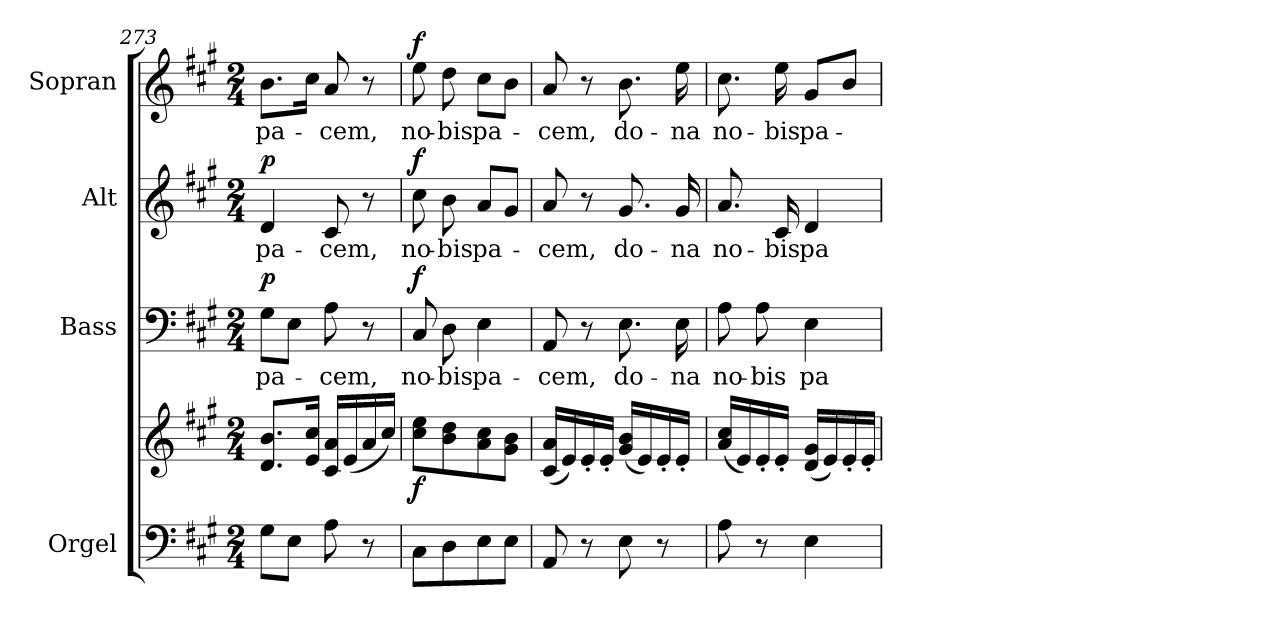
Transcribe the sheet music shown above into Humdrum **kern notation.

**kern	**kern	**dynam	**kern	**text	**dynam	**kern	**text	**dynam	**kern	**text	**dynam
*part4	*part4	*part4	*part3	*part3	*part3	*part2	*part2	*part2	*part1	*part1	*part1
*staff5	*staff4	*staff4/5	*staff3	*staff3	*staff3	*staff2	*staff2	*staff2	*staff1	*staff1	*staff1
*I"Orgel	*	*	*I"Bass	*	*	*I"Alt	*	*	*I"Sopran	*	*
*I'Org.	*	*	*I'B.	*	*	*I'A.	*	*	*I'S.	*	*
*clefF4	*clefG2	*	*clefF4	*	*	*clefG2	*	*	*clefG2	*	*
*k[f#c#g#]	*k[f#c#g#]	*	*k[f#c#g#]	*	*	*k[f#c#g#]	*	*	*k[f#c#g#]	*	*
*A:	*A:	*	*A:	*	*	*A:	*	*	*A:	*	*
*M2/4	*M2/4	*	*M2/4	*	*	*M2/4	*	*	*M2/4	*	*
=273	=273	=273	=273	=273	=273	=273	=273	=273	=273	=273	=273
!	!	!	!	!LO:LY:b	!LO:DY:a	!	!LO:LY:b	!LO:DY:a	!	!LO:LY:b	!
8G#\L	8.d/ 8.b/L	.	8G#\L	pa-	p	4d/	pa-	p	8.b\L	pa-	.
8E\J	.	.	8E\J	.	.	.	.	.	.	.	.
.	16e/ 16cc#/Jk	.	.	.	.	.	.	.	16cc#\Jk	.	.
!	!	!	!	!LO:LY:b	!	!	!LO:LY:b	!	!	!LO:LY:b	!
8A\	16c#/ 16a/LL	.	8A\	-cem,	.	8c#/	-cem,	.	8a/	-cem,	.
.	(<16e/	.	.	.	.	.	.	.	.	.	.
8r	16a/	.	8r	.	.	8r	.	.	8r	.	.
.	16cc#/JJ)	.	.	.	.	.	.	.	.	.	.
=274	=274	=274	=274	=274	=274	=274	=274	=274	=274	=274	=274
!	!	!LO:DY:b	!	!LO:LY:b	!LO:DY:a	!	!LO:LY:b	!LO:DY:a	!	!LO:LY:b	!LO:DY:a
8C#\L	8cc#\ 8ee\L	f	8C#/	no-	f	8cc#\	no-	f	8ee\	no-	f
!	!	!	!	!LO:LY:b	!	!	!LO:LY:b	!	!	!LO:LY:b	!
8D\	8b\ 8dd\	.	8D\	-bis	.	8b\	-bis	.	8dd\	-bis	.
!	!	!	!	!LO:LY:b	!	!	!LO:LY:b	!	!	!LO:LY:b	!
8E\	8a\ 8cc#\	.	4E\	pa-	.	8a/L	pa-	.	8cc#\L	pa-	.
8E\J	8g#\ 8b\J	.	.	.	.	8g#/J	.	.	8b\J	.	.
=275	=275	=275	=275	=275	=275	=275	=275	=275	=275	=275	=275
!	!	!	!	!LO:LY:b	!	!	!LO:LY:b	!	!	!LO:LY:b	!
8AA/	(<16c#/ 16a/LL	.	8AA/	-cem,	.	8a/	-cem,	.	8a/	-cem,	.
.	16e/)	.	.	.	.	.	.	.	.	.	.
8r	16e'</	.	8r	.	.	8r	.	.	8r	.	.
.	16e'</JJ	.	.	.	.	.	.	.	.	.	.
!	!	!	!	!LO:LY:b	!	!	!LO:LY:b	!	!	!LO:LY:b	!
8E\	(<16g#/ 16b/LL	.	8.E\	do-	.	8.g#/	do-	.	8.b\	do-	.
.	16e/)	.	.	.	.	.	.	.	.	.	.
8r	16e'</	.	.	.	.	.	.	.	.	.	.
!	!	!	!	!LO:LY:b	!	!	!LO:LY:b	!	!	!LO:LY:b	!
.	16e'</JJ	.	16E\	-na	.	16g#/	-na	.	16ee\	-na	.
=276	=276	=276	=276	=276	=276	=276	=276	=276	=276	=276	=276
!	!	!	!	!LO:LY:b	!	!	!LO:LY:b	!	!	!LO:LY:b	!
8A\	(<16a/ 16cc#/LL	.	8A\	no-	.	8.a/	no-	.	8.cc#\	no-	.
.	16e/)	.	.	.	.	.	.	.	.	.	.
!	!	!	!	!LO:LY:b	!	!	!	!	!	!	!
8r	16e'</	.	8A\	-bis	.	.	.	.	.	.	.
!	!	!	!	!	!	!	!LO:LY:b	!	!	!LO:LY:b	!
.	16e'</JJ	.	.	.	.	16c#/	-bis	.	16ee\	-bis	.
!	!	!	!	!LO:LY:b	!	!	!LO:LY:b	!	!	!LO:LY:b	!
4E\	(<16d/ 16g#/LL	.	4E\	pa-	.	4d/	pa-	.	8g#/L	pa-	.
.	16e/)	.	.	.	.	.	.	.	.	.	.
.	16e'</	.	.	.	.	.	.	.	8b/J	.	.
.	16e'</JJ	.	.	.	.	.	.	.	.	.	.
=	=	=	=	=	=	=	=	=	=	=	=
*-	*-	*-	*-	*-	*-	*-	*-	*-	*-	*-	*-
